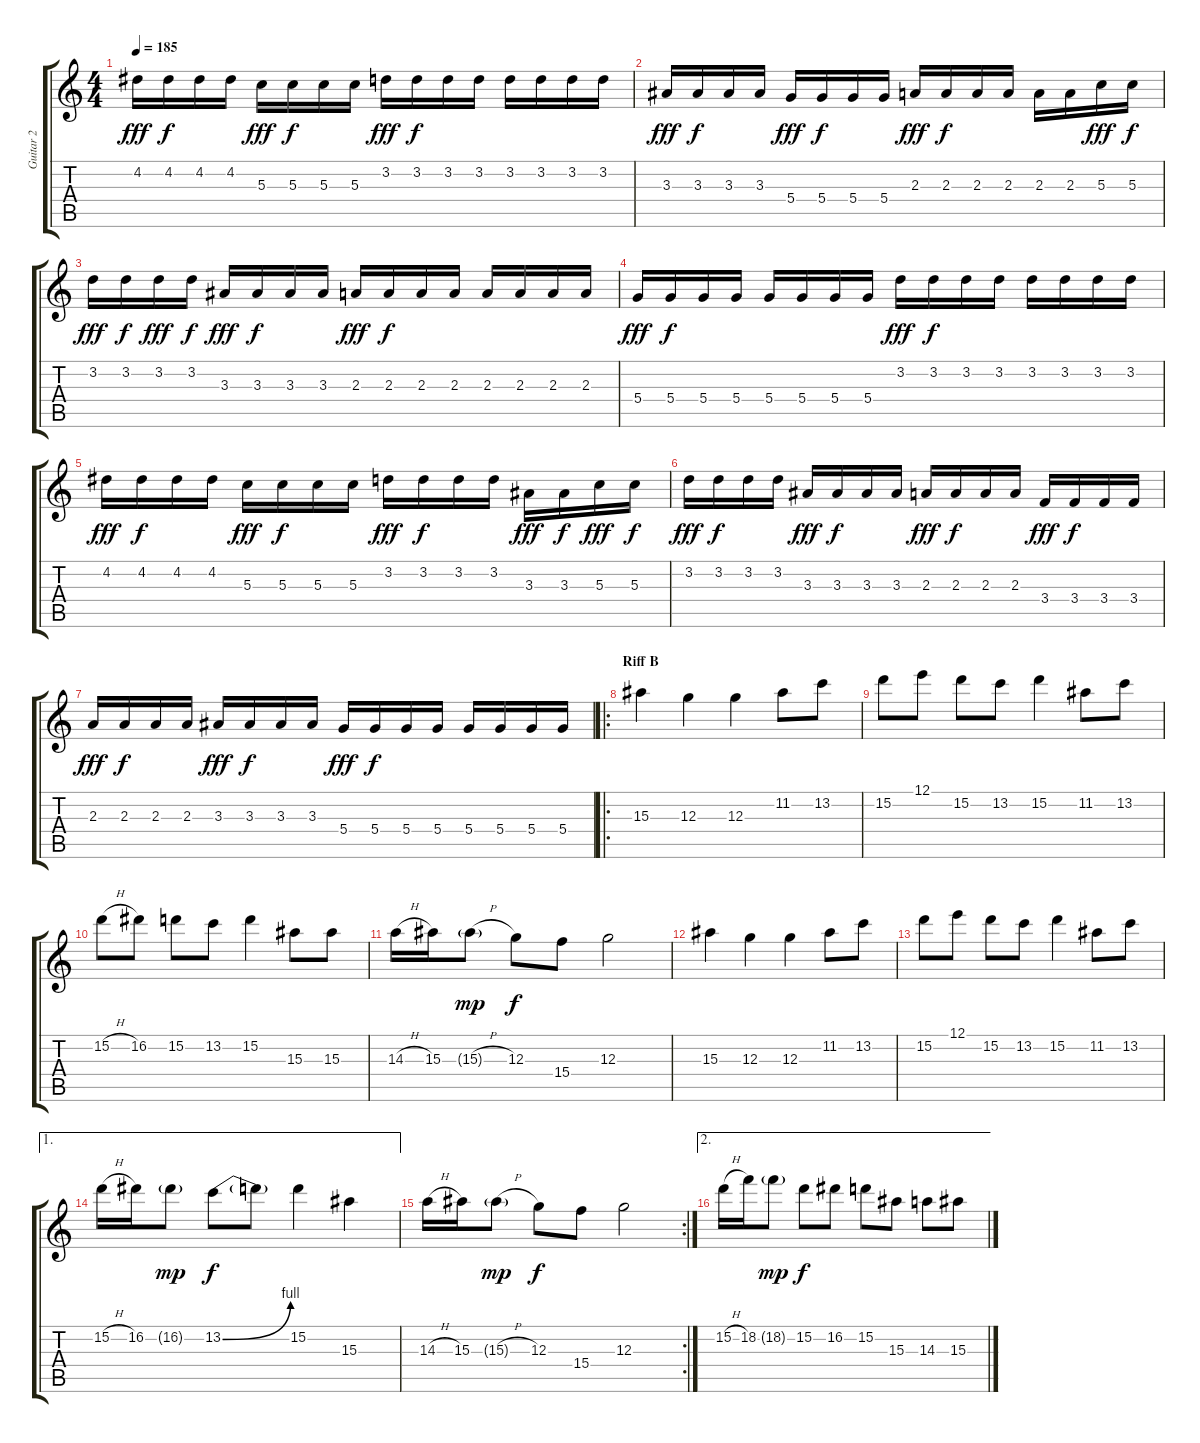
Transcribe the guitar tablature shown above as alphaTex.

\track ("Guitar 2" "Guitar 2") {instrument distortionguitar}
\staff {score tabs}
\tuning (E4 B3 G3 D3 A2 E2) {hide}
\ts (4 4)
\tempo 185
\clef g2
\ks c
4.2.16{dy fff} 4.2.16{dy f} 4.2.16 4.2.16 5.3.16{dy fff} 5.3.16{dy f} 5.3.16 5.3.16 3.2.16{dy fff} 3.2.16{dy f} 3.2.16 3.2.16 3.2.16 3.2.16 3.2.16 3.2.16 |
3.3.16{dy fff} 3.3.16{dy f} 3.3.16 3.3.16 5.4.16{dy fff} 5.4.16{dy f} 5.4.16 5.4.16 2.3.16{dy fff} 2.3.16{dy f} 2.3.16 2.3.16 2.3.16 2.3.16 5.3.16{dy fff} 5.3.16{dy f} |
3.2.16{dy fff} 3.2.16{dy f} 3.2.16{dy fff} 3.2.16{dy f} 3.3.16{dy fff} 3.3.16{dy f} 3.3.16 3.3.16 2.3.16{dy fff} 2.3.16{dy f} 2.3.16 2.3.16 2.3.16 2.3.16 2.3.16 2.3.16 |
5.4.16{dy fff} 5.4.16{dy f} 5.4.16 5.4.16 5.4.16 5.4.16 5.4.16 5.4.16 3.2.16{dy fff} 3.2.16{dy f} 3.2.16 3.2.16 3.2.16 3.2.16 3.2.16 3.2.16 |
4.2.16{dy fff} 4.2.16{dy f} 4.2.16 4.2.16 5.3.16{dy fff} 5.3.16{dy f} 5.3.16 5.3.16 3.2.16{dy fff} 3.2.16{dy f} 3.2.16 3.2.16 3.3.16{dy fff} 3.3.16{dy f} 5.3.16{dy fff} 5.3.16{dy f} |
3.2.16{dy fff} 3.2.16{dy f} 3.2.16 3.2.16 3.3.16{dy fff} 3.3.16{dy f} 3.3.16 3.3.16 2.3.16{dy fff} 2.3.16{dy f} 2.3.16 2.3.16 3.4.16{dy fff} 3.4.16{dy f} 3.4.16 3.4.16 |
2.3.16{dy fff} 2.3.16{dy f} 2.3.16 2.3.16 3.3.16{dy fff} 3.3.16{dy f} 3.3.16 3.3.16 5.4.16{dy fff} 5.4.16{dy f} 5.4.16 5.4.16 5.4.16 5.4.16 5.4.16 5.4.16 |
\ro
\section ("" "Riff B")
15.3.4 12.3.4 12.3.4 11.2.8 13.2.8 |
15.2.8 12.1.8 15.2.8 13.2.8 15.2.4 11.2.8 13.2.8 |
15.2{h}.8 16.2.8 15.2.8 13.2.8 15.2.4 15.3.8 15.3.8 |
14.3{h}.16 15.3.16 15.3{h g}.8{dy mp} 12.3.8{dy f} 15.4.8 12.3.2 |
15.3.4 12.3.4 12.3.4 11.2.8 13.2.8 |
15.2.8 12.1.8 15.2.8 13.2.8 15.2.4 11.2.8 13.2.8 |
\ae 1
15.2{h}.16 16.2.16 16.2{g}.8{dy mp} 13.2{be (bend 0 0 60 4)}.8{dy f} 13.2{t}.8 15.2.4 15.3.4 |
\rc 2
14.3{h}.16 15.3.16 15.3{h g}.8{dy mp} 12.3.8{dy f} 15.4.8 12.3.2 |
\ae 2
15.2{h}.16 18.2.16 18.2{g}.8{dy mp} 15.2.8{dy f} 16.2.8 15.2.8 15.3.8 14.3.8 15.3.8
